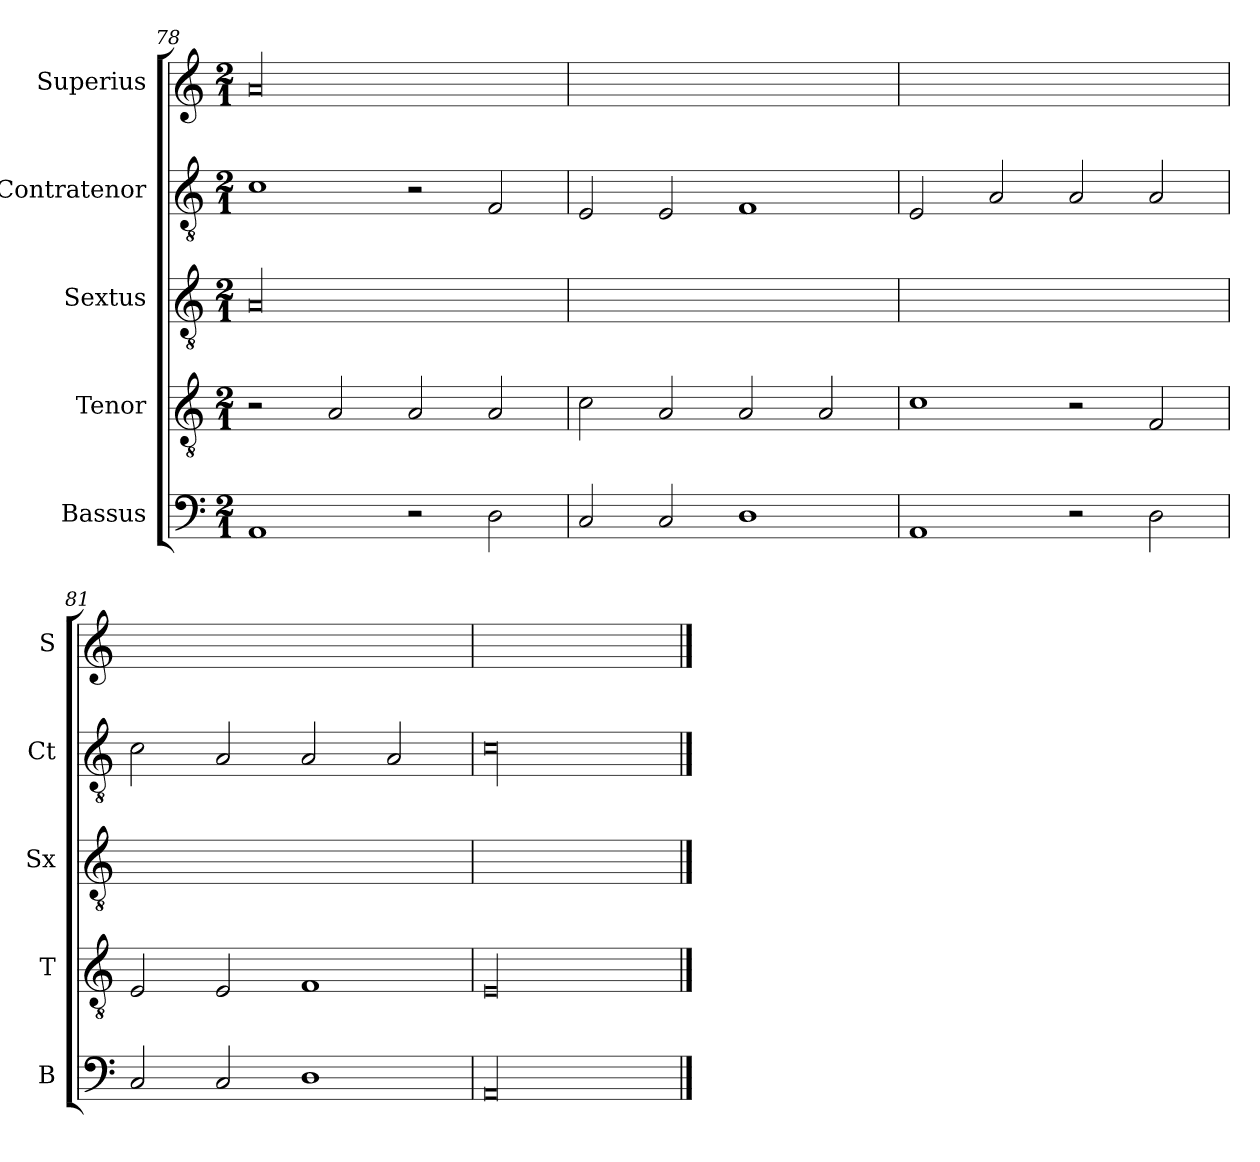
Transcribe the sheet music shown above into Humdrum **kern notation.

**kern	**kern	**kern	**kern	**kern
*part5	*part4	*part3	*part2	*part1
*staff5	*staff4	*staff3	*staff2	*staff1
*I"Bassus	*I"Tenor	*I"Sextus	*I"Contratenor	*I"Superius
*I'B	*I'T	*I'Sx	*I'Ct	*I'S
*clefF4	*clefGv2	*clefGv2	*clefGv2	*clefG2
*k[]	*k[]	*k[]	*k[]	*k[]
*M2/1	*M2/1	*M2/1	*M2/1	*M2/1
=78	=78	=78	=78	=78
!	!	!LO:N:vis=00	!	!LO:N:vis=00
1AA	2r	0A	1c	0a
.	2A/	.	.	.
2r	2A/	.	2r	.
2D\	2A/	.	2F/	.
=79	=79	=79	=79	=79
2C/	2c\	0Ayy	2E/	0ayy
2C/	2A/	.	2E/	.
1D	2A/	.	1F	.
.	2A/	.	.	.
=80	=80	=80	=80	=80
1AA	1c	0Ayy	2E/	0ayy
.	.	.	2A/	.
2r	2r	.	2A/	.
2D\	2F/	.	2A/	.
=81	=81	=81	=81	=81
2C/	2E/	0Ayy	2c\	0ayy
2C/	2E/	.	2A/	.
1D	1F	.	2A/	.
.	.	.	2A/	.
=82	=82	=82	=82	=82
!LO:N:vis=00	!LO:N:vis=00	!	!LO:N:vis=00	!
0AA	0E	0Ayy	0c	0ayy
==	==	==	==	==
*-	*-	*-	*-	*-
